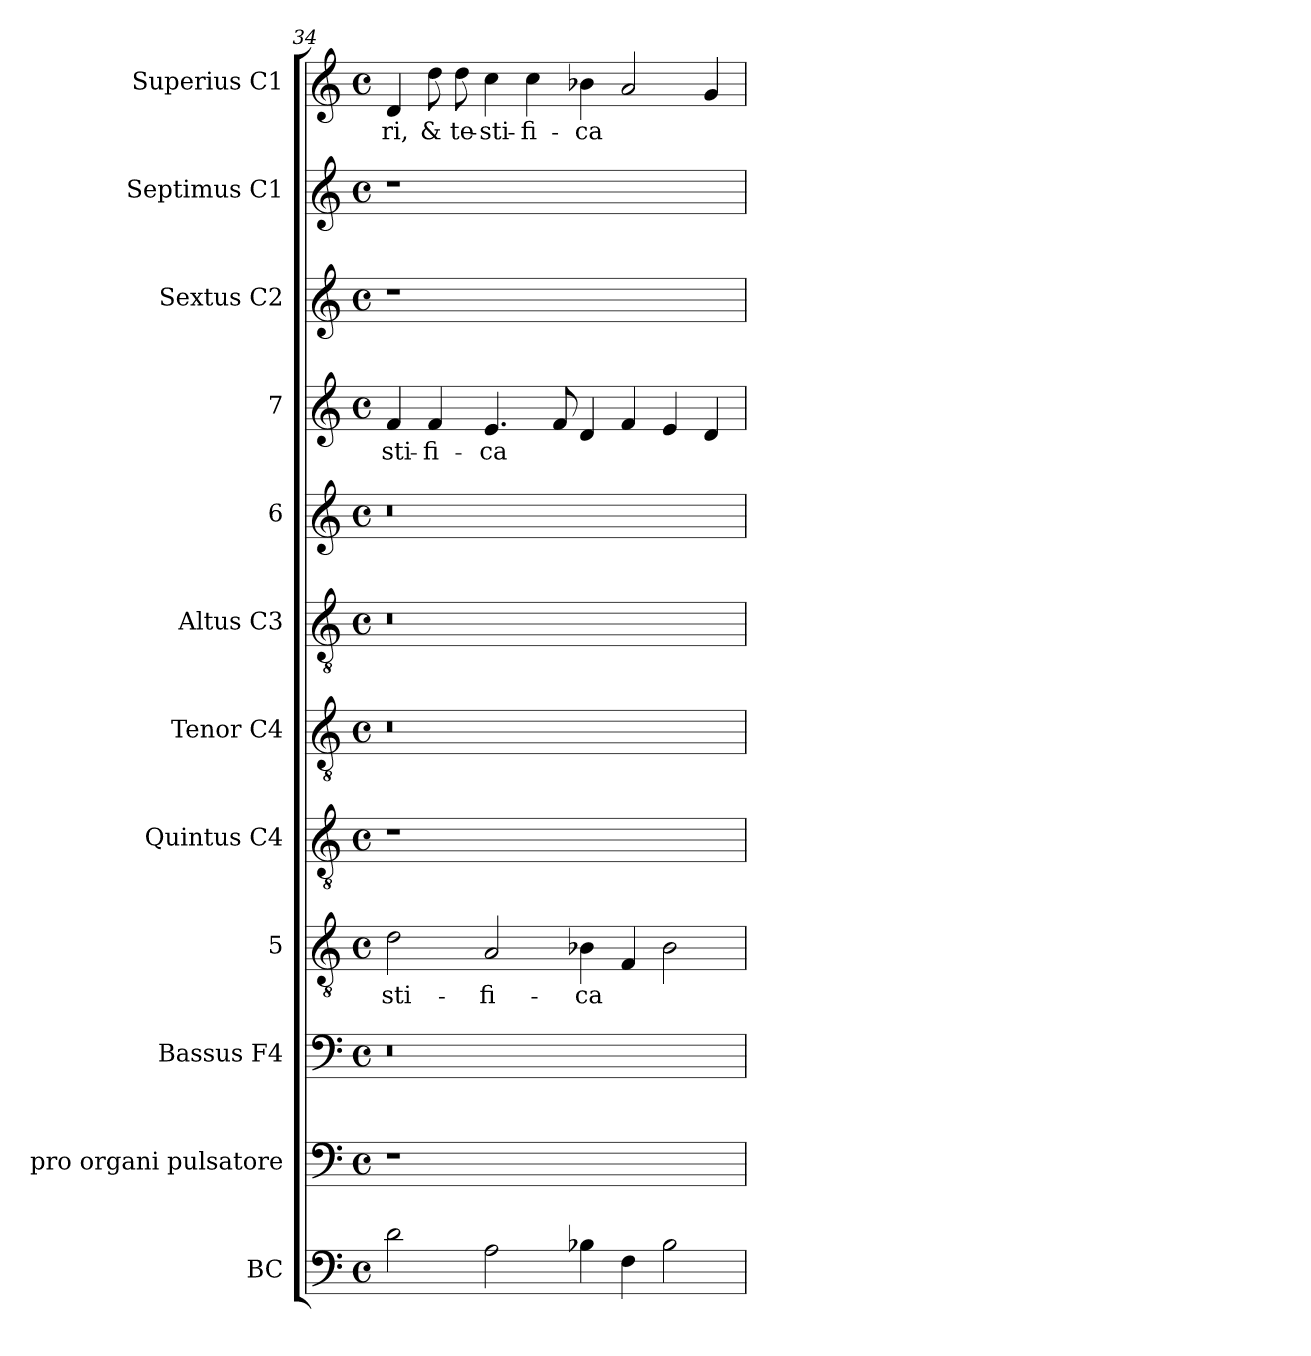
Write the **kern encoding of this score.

**kern	**text	**kern	**kern	**kern	**text	**kern	**kern	**kern	**kern	**kern	**text	**kern	**kern	**kern	**text
*part12	*part12	*part11	*part10	*part9	*part9	*part8	*part7	*part6	*part5	*part4	*part4	*part3	*part2	*part1	*part1
*staff12	*staff12	*staff11	*staff10	*staff9	*staff9	*staff8	*staff7	*staff6	*staff5	*staff4	*staff4	*staff3	*staff2	*staff1	*staff1
*I"BC	*	*I"pro organi  pulsatore	*I"Bassus  F4	*I"5	*	*I"Quintus  C4	*I"Tenor  C4	*I"Altus  C3	*I"6	*I"7	*	*I"Sextus  C2	*I"Septimus  C1	*I"Superius  C1	*
*I'BC	*	*	*I'B	*	*	*	*I'T	*I'A	*	*	*	*I'S	*	*I'S	*
*clefF4	*	*clefF4	*clefF4	*clefGv2	*	*clefGv2	*clefGv2	*clefGv2	*clefG2	*clefG2	*	*clefG2	*clefG2	*clefG2	*
*k[]	*	*k[]	*k[]	*k[]	*	*k[]	*k[]	*k[]	*k[]	*k[]	*	*k[]	*k[]	*k[]	*
*C:	*	*C:	*C:	*C:	*	*C:	*C:	*C:	*C:	*C:	*	*C:	*C:	*C:	*
*M4/4	*	*M4/4	*M4/4	*M4/4	*	*M4/4	*M4/4	*M4/4	*M4/4	*M4/4	*	*M4/4	*M4/4	*M4/4	*
*met(c)	*	*met(c)	*met(c)	*met(c)	*	*met(c)	*met(c)	*met(c)	*met(c)	*met(c)	*	*met(c)	*met(c)	*met(c)	*
=34	=34	=34	=34	=34	=34	=34	=34	=34	=34	=34	=34	=34	=34	=34	=34
!	!LO:LY:a:cj	!	!	!	!LO:LY:b:cj	!	!	!	!	!	!LO:LY:b:cj	!	!	!	!LO:LY:b:cj
2d\	.	1r	0r	2d\	-sti-	1r	0r	0r	0r	4f/	-sti-	1r	1r	4d/	-ri,
!	!	!	!	!	!	!	!	!	!	!	!LO:LY:b:cj	!	!	!	!LO:LY:b:cj
.	.	.	.	.	.	.	.	.	.	4f/	-fi-	.	.	8dd\	&
!	!	!	!	!	!	!	!	!	!	!	!	!	!	!	!LO:LY:b:cj
.	.	.	.	.	.	.	.	.	.	.	.	.	.	8dd\	te-
!	!LO:LY:a:cj	!	!	!	!LO:LY:b:cj	!	!	!	!	!	!LO:LY:b:cj	!	!	!	!LO:LY:b:cj
2A\	.	.	.	2A/	-fi-	.	.	.	.	4.e/	-ca-	.	.	4cc\	-sti-
!	!	!	!	!	!	!	!	!	!	!	!	!	!	!	!LO:LY:b:cj
.	.	.	.	.	.	.	.	.	.	.	.	.	.	4cc\	-fi-
!	!	!	!	!	!	!	!	!	!	!	!LO:LY:b:cj	!	!	!	!
.	.	.	.	.	.	.	.	.	.	8f/	--	.	.	.	.
!	!LO:LY:a:cj	!	!	!	!LO:LY:b:cj	!	!	!	!	!	!LO:LY:b:cj	!	!	!	!LO:LY:b:cj
4B-X\	.	1ryy	.	4B-X\	-ca-	1ryy	.	.	.	4d/	--	1ryy	1ryy	4b-X\	-ca-
!	!LO:LY:a:cj	!	!	!	!LO:LY:b:cj	!	!	!	!	!	!LO:LY:b:cj	!	!	!	!LO:LY:b:cj
4F\	.	.	.	4F/	--	.	.	.	.	4f/	--	.	.	2a/	--
!	!LO:LY:a:cj	!	!	!	!LO:LY:b:cj	!	!	!	!	!	!LO:LY:b:cj	!	!	!	!
2B-\	.	.	.	2B-\	--	.	.	.	.	4e/	--	.	.	.	.
!	!	!	!	!	!	!	!	!	!	!	!LO:LY:b:cj	!	!	!	!LO:LY:b:cj
.	.	.	.	.	.	.	.	.	.	4d/	--	.	.	4g/	--
=	=	=	=	=	=	=	=	=	=	=	=	=	=	=	=
*-	*-	*-	*-	*-	*-	*-	*-	*-	*-	*-	*-	*-	*-	*-	*-
